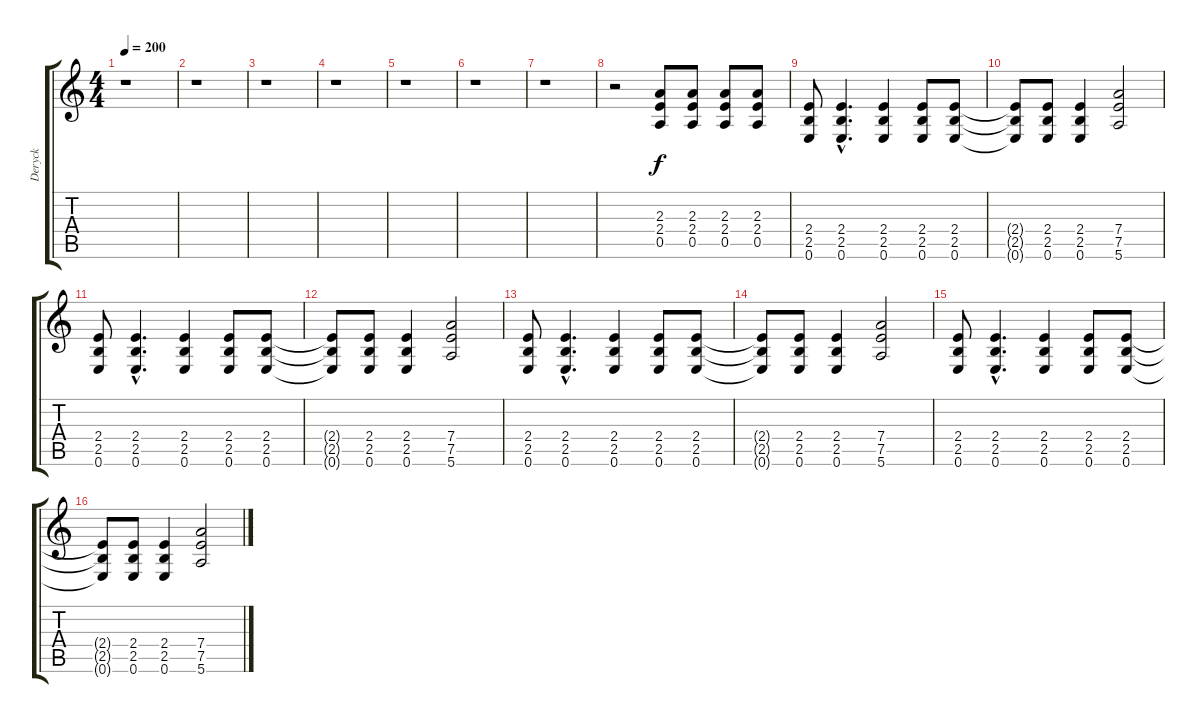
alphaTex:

\track ("Deryck" "Deryck") {instrument distortionguitar}
\staff {score tabs}
\tuning (E4 B3 G3 D3 A2 E2) {hide}
\ts (4 4)
\tempo 200
\clef g2
\ks c
r.1{dy f instrument distortionguitar} |
r.1 |
r.1 |
r.1 |
r.1 |
r.1 |
r.1 |
r.2 (2.3 2.4 0.5).8 (2.3 2.4 0.5).8 (2.3 2.4 0.5).8 (2.3 2.4 0.5).8 |
(2.4 2.5 0.6).8 (2.4{hac} 2.5{hac} 0.6{hac}).4{d} (2.4 2.5 0.6).4 (2.4 2.5 0.6).8 (2.4 2.5 0.6).8 |
(2.4{t} 2.5{t} 0.6{t}).8 (2.4 2.5 0.6).8 (2.4 2.5 0.6).4 (7.4 7.5 5.6).2 |
(2.4 2.5 0.6).8 (2.4{hac} 2.5{hac} 0.6{hac}).4{d} (2.4 2.5 0.6).4 (2.4 2.5 0.6).8 (2.4 2.5 0.6).8 |
(2.4{t} 2.5{t} 0.6{t}).8 (2.4 2.5 0.6).8 (2.4 2.5 0.6).4 (7.4 7.5 5.6).2 |
(2.4 2.5 0.6).8 (2.4{hac} 2.5{hac} 0.6{hac}).4{d} (2.4 2.5 0.6).4 (2.4 2.5 0.6).8 (2.4 2.5 0.6).8 |
(2.4{t} 2.5{t} 0.6{t}).8 (2.4 2.5 0.6).8 (2.4 2.5 0.6).4 (7.4 7.5 5.6).2 |
(2.4 2.5 0.6).8 (2.4{hac} 2.5{hac} 0.6{hac}).4{d} (2.4 2.5 0.6).4 (2.4 2.5 0.6).8 (2.4 2.5 0.6).8 |
(2.4{t} 2.5{t} 0.6{t}).8 (2.4 2.5 0.6).8 (2.4 2.5 0.6).4 (7.4 7.5 5.6).2
